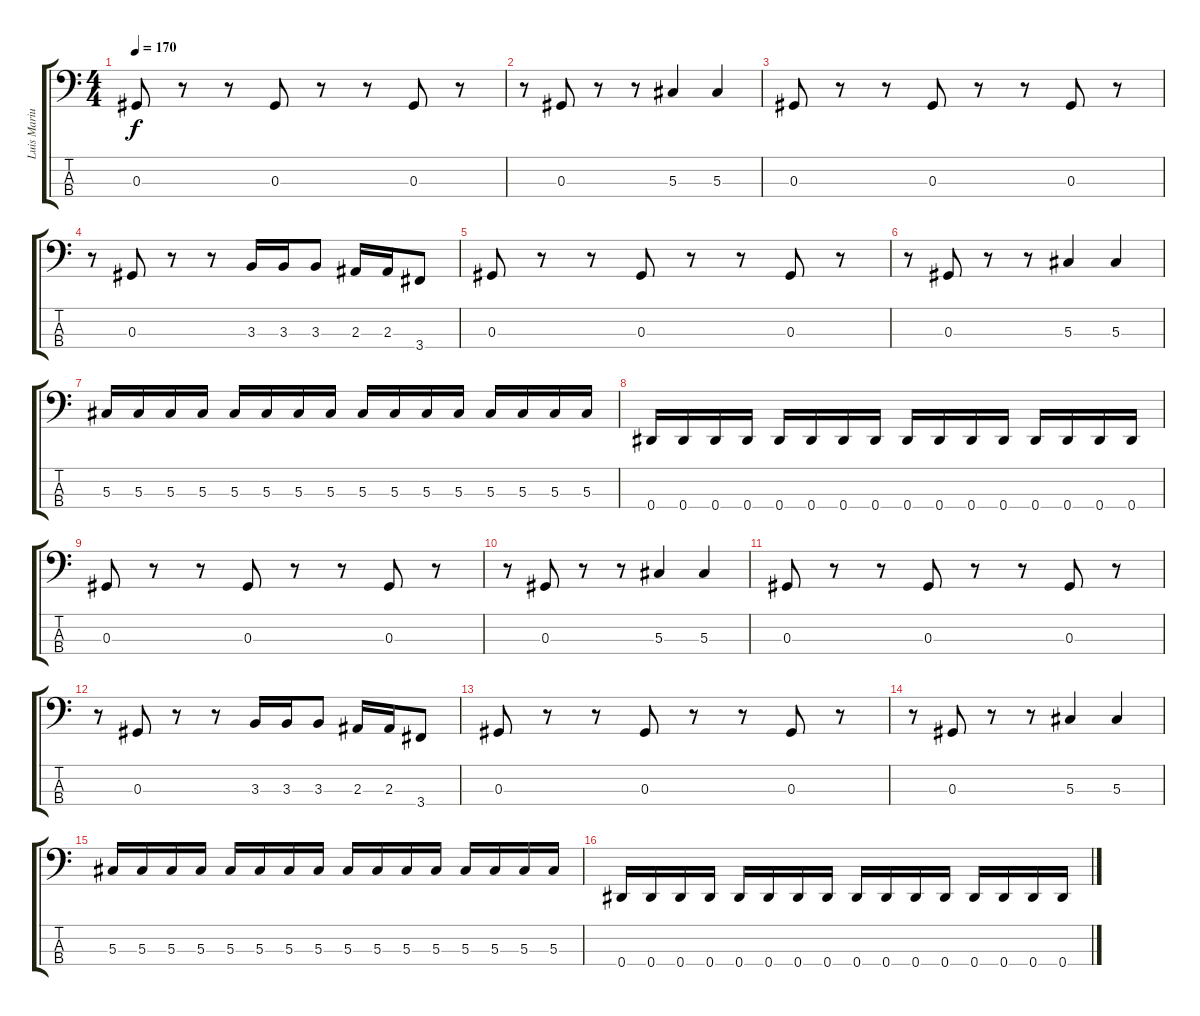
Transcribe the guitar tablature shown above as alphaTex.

\track ("Luis Mariuti" "Luis Mariu") {instrument electricbassfinger}
\staff {score tabs}
\tuning (Gb2 Db2 Ab1 Eb1) {hide}
\ts (4 4)
\tempo 170
\clef f4
\ks c
0.3.8{dy f instrument electricbassfinger} r.8 r.8 0.3.8 r.8 r.8 0.3.8 r.8 |
r.8 0.3.8 r.8 r.8 5.3.4 5.3.4 |
0.3.8 r.8 r.8 0.3.8 r.8 r.8 0.3.8 r.8 |
r.8 0.3.8 r.8 r.8 3.3.16 3.3.16 3.3.8 2.3.16 2.3.16 3.4.8 |
0.3.8 r.8 r.8 0.3.8 r.8 r.8 0.3.8 r.8 |
r.8 0.3.8 r.8 r.8 5.3.4 5.3.4 |
5.3.16 5.3.16 5.3.16 5.3.16 5.3.16 5.3.16 5.3.16 5.3.16 5.3.16 5.3.16 5.3.16 5.3.16 5.3.16 5.3.16 5.3.16 5.3.16 |
0.4.16 0.4.16 0.4.16 0.4.16 0.4.16 0.4.16 0.4.16 0.4.16 0.4.16 0.4.16 0.4.16 0.4.16 0.4.16 0.4.16 0.4.16 0.4.16 |
0.3.8 r.8 r.8 0.3.8 r.8 r.8 0.3.8 r.8 |
r.8 0.3.8 r.8 r.8 5.3.4 5.3.4 |
0.3.8 r.8 r.8 0.3.8 r.8 r.8 0.3.8 r.8 |
r.8 0.3.8 r.8 r.8 3.3.16 3.3.16 3.3.8 2.3.16 2.3.16 3.4.8 |
0.3.8 r.8 r.8 0.3.8 r.8 r.8 0.3.8 r.8 |
r.8 0.3.8 r.8 r.8 5.3.4 5.3.4 |
5.3.16 5.3.16 5.3.16 5.3.16 5.3.16 5.3.16 5.3.16 5.3.16 5.3.16 5.3.16 5.3.16 5.3.16 5.3.16 5.3.16 5.3.16 5.3.16 |
0.4.16 0.4.16 0.4.16 0.4.16 0.4.16 0.4.16 0.4.16 0.4.16 0.4.16 0.4.16 0.4.16 0.4.16 0.4.16 0.4.16 0.4.16 0.4.16
